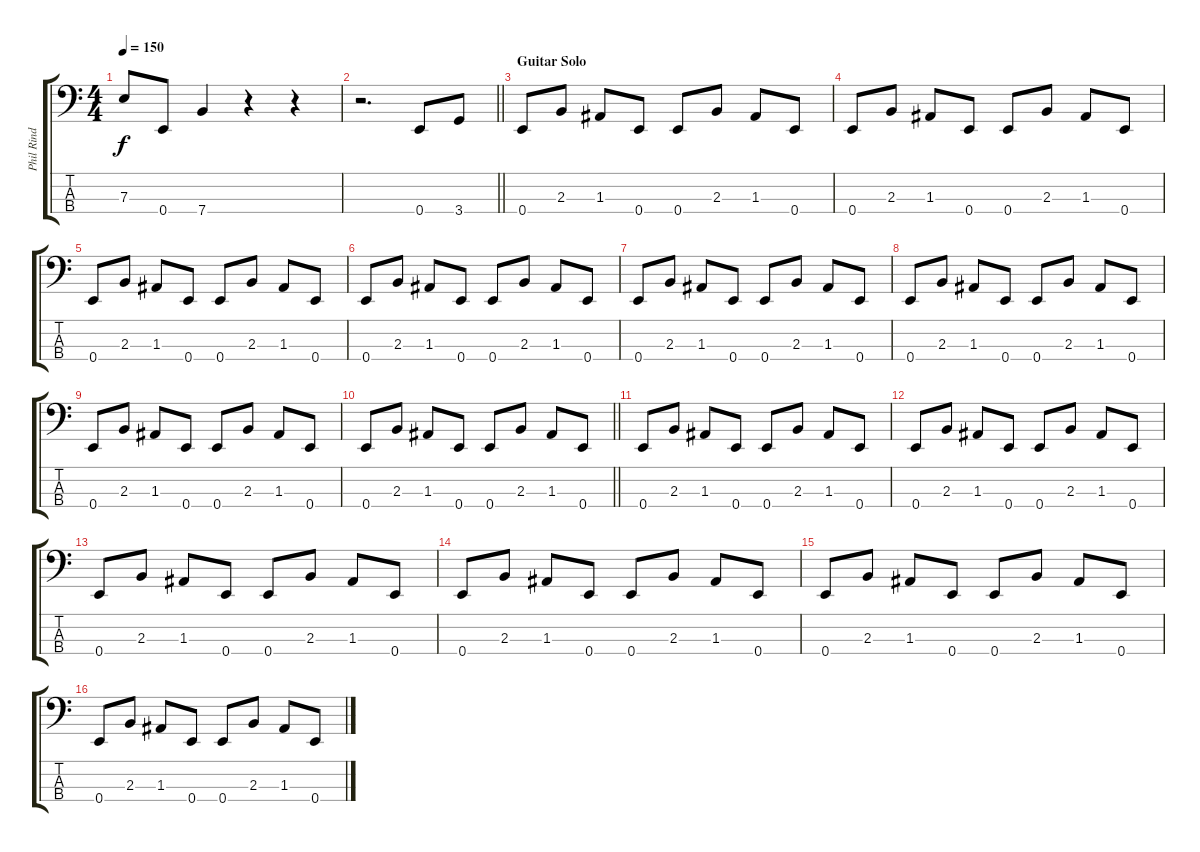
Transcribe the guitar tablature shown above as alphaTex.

\track ("Phil Rind" "Phil Rind") {instrument electricbasspick}
\staff {score tabs}
\tuning (G2 D2 A1 E1) {hide}
\ts (4 4)
\tempo 150
\clef f4
\ks c
7.3.8{dy f} 0.4.8 7.4.4 r.4 r.4 |
\barLineRight lightlight
r.2{d} 0.4.8 3.4.8 |
\section ("" "Guitar Solo")
0.4.8 2.3.8 1.3.8 0.4.8 0.4.8 2.3.8 1.3.8 0.4.8 |
0.4.8 2.3.8 1.3.8 0.4.8 0.4.8 2.3.8 1.3.8 0.4.8 |
0.4.8 2.3.8 1.3.8 0.4.8 0.4.8 2.3.8 1.3.8 0.4.8 |
0.4.8 2.3.8 1.3.8 0.4.8 0.4.8 2.3.8 1.3.8 0.4.8 |
0.4.8 2.3.8 1.3.8 0.4.8 0.4.8 2.3.8 1.3.8 0.4.8 |
0.4.8 2.3.8 1.3.8 0.4.8 0.4.8 2.3.8 1.3.8 0.4.8 |
0.4.8 2.3.8 1.3.8 0.4.8 0.4.8 2.3.8 1.3.8 0.4.8 |
\barLineRight lightlight
0.4.8 2.3.8 1.3.8 0.4.8 0.4.8 2.3.8 1.3.8 0.4.8 |
0.4.8 2.3.8 1.3.8 0.4.8 0.4.8 2.3.8 1.3.8 0.4.8 |
0.4.8 2.3.8 1.3.8 0.4.8 0.4.8 2.3.8 1.3.8 0.4.8 |
0.4.8 2.3.8 1.3.8 0.4.8 0.4.8 2.3.8 1.3.8 0.4.8 |
0.4.8 2.3.8 1.3.8 0.4.8 0.4.8 2.3.8 1.3.8 0.4.8 |
0.4.8 2.3.8 1.3.8 0.4.8 0.4.8 2.3.8 1.3.8 0.4.8 |
0.4.8 2.3.8 1.3.8 0.4.8 0.4.8 2.3.8 1.3.8 0.4.8
